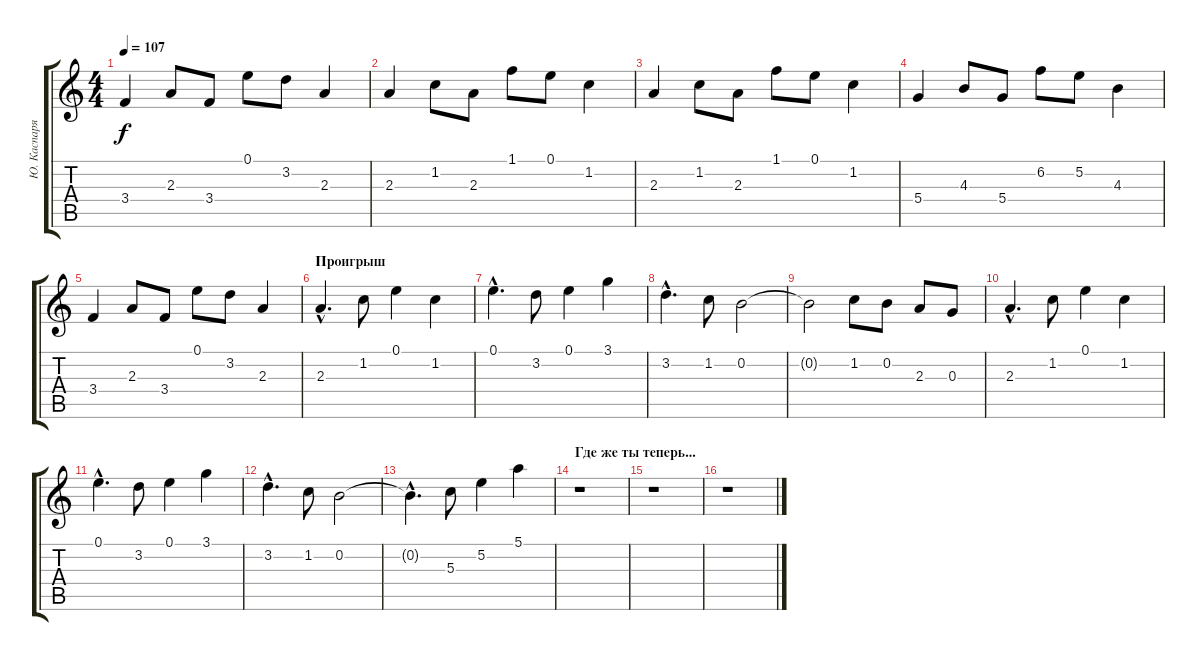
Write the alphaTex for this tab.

\track ("Ю. Каспарян" "Ю. Каспаря") {instrument electricguitarclean}
\staff {score tabs}
\tuning (E4 B3 G3 D3 A2 E2) {hide}
\ts (4 4)
\tempo 107
\clef g2
\ks c
3.4.4{dy f} 2.3.8 3.4.8 0.1.8 3.2.8 2.3.4 |
2.3.4 1.2.8 2.3.8 1.1.8 0.1.8 1.2.4 |
2.3.4 1.2.8 2.3.8 1.1.8 0.1.8 1.2.4 |
5.4.4 4.3.8 5.4.8 6.2.8 5.2.8 4.3.4 |
3.4.4 2.3.8 3.4.8 0.1.8 3.2.8 2.3.4 |
\section ("" "Проигрыш")
2.3{hac}.4{d volume 10} 1.2.8 0.1.4 1.2.4 |
0.1{hac}.4{d} 3.2.8 0.1.4 3.1.4 |
3.2{hac}.4{d} 1.2.8 0.2.2 |
0.2{t}.2 1.2.8 0.2.8 2.3.8 0.3.8 |
2.3{hac}.4{d} 1.2.8 0.1.4 1.2.4 |
0.1{hac}.4{d} 3.2.8 0.1.4 3.1.4 |
3.2{hac}.4{d} 1.2.8 0.2.2 |
0.2{hac t}.4{d} 5.3.8 5.2.4 5.1.4 |
\section ("" "Где же ты теперь...")
r.1 |
r.1 |
r.1
